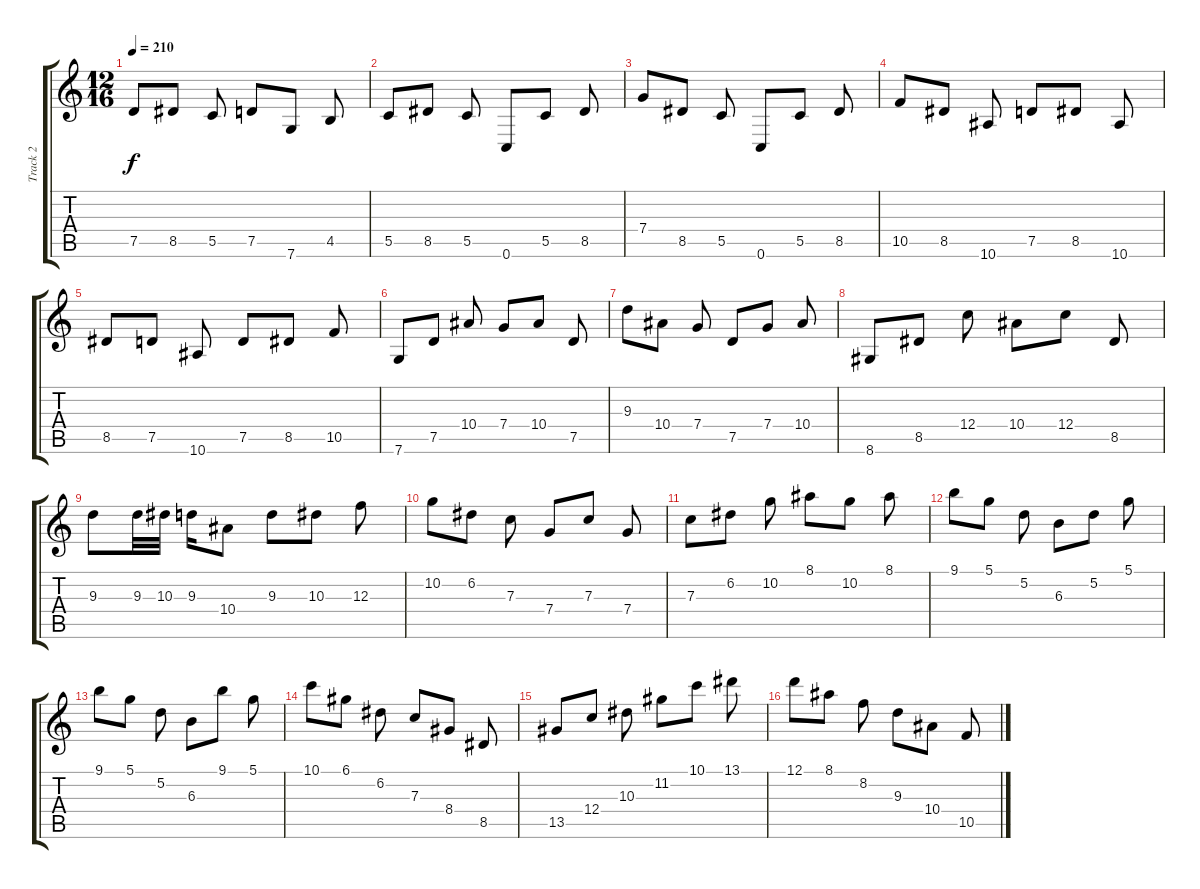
\track ("Track 2" "Track 2") {instrument distortionguitar}
\staff {score tabs}
\tuning (D4 A3 F3 C3 G2 C2) {hide}
\ts (12 16)
\tempo 210
\clef g2
\ks c
7.5.8{dy f} 8.5.8 5.5.8 7.5.8 7.6.8 4.5.8 |
5.5.8 8.5.8 5.5.8 0.6.8 5.5.8 8.5.8 |
7.4.8 8.5.8 5.5.8 0.6.8 5.5.8 8.5.8 |
10.5.8 8.5.8 10.6.8 7.5.8 8.5.8 10.6.8 |
8.5.8 7.5.8 10.6.8 7.5.8 8.5.8 10.5.8 |
7.6.8 7.5.8 10.4.8 7.4.8 10.4.8 7.5.8 |
9.3.8 10.4.8 7.4.8 7.5.8 7.4.8 10.4.8 |
8.6.8 8.5.8 12.4.8 10.4.8 12.4.8 8.5.8 |
9.3.8 9.3.32 10.3.32 9.3.16 10.4.8 9.3.8 10.3.8 12.3.8 |
10.2.8 6.2.8 7.3.8 7.4.8 7.3.8 7.4.8 |
7.3.8 6.2.8 10.2.8 8.1.8 10.2.8 8.1.8 |
9.1.8 5.1.8 5.2.8 6.3.8 5.2.8 5.1.8 |
9.1.8 5.1.8 5.2.8 6.3.8 9.1.8 5.1.8 |
10.1.8 6.1.8 6.2.8 7.3.8 8.4.8 8.5.8 |
13.5.8 12.4.8 10.3.8 11.2.8 10.1.8 13.1.8 |
12.1.8 8.1.8 8.2.8 9.3.8 10.4.8 10.5.8
